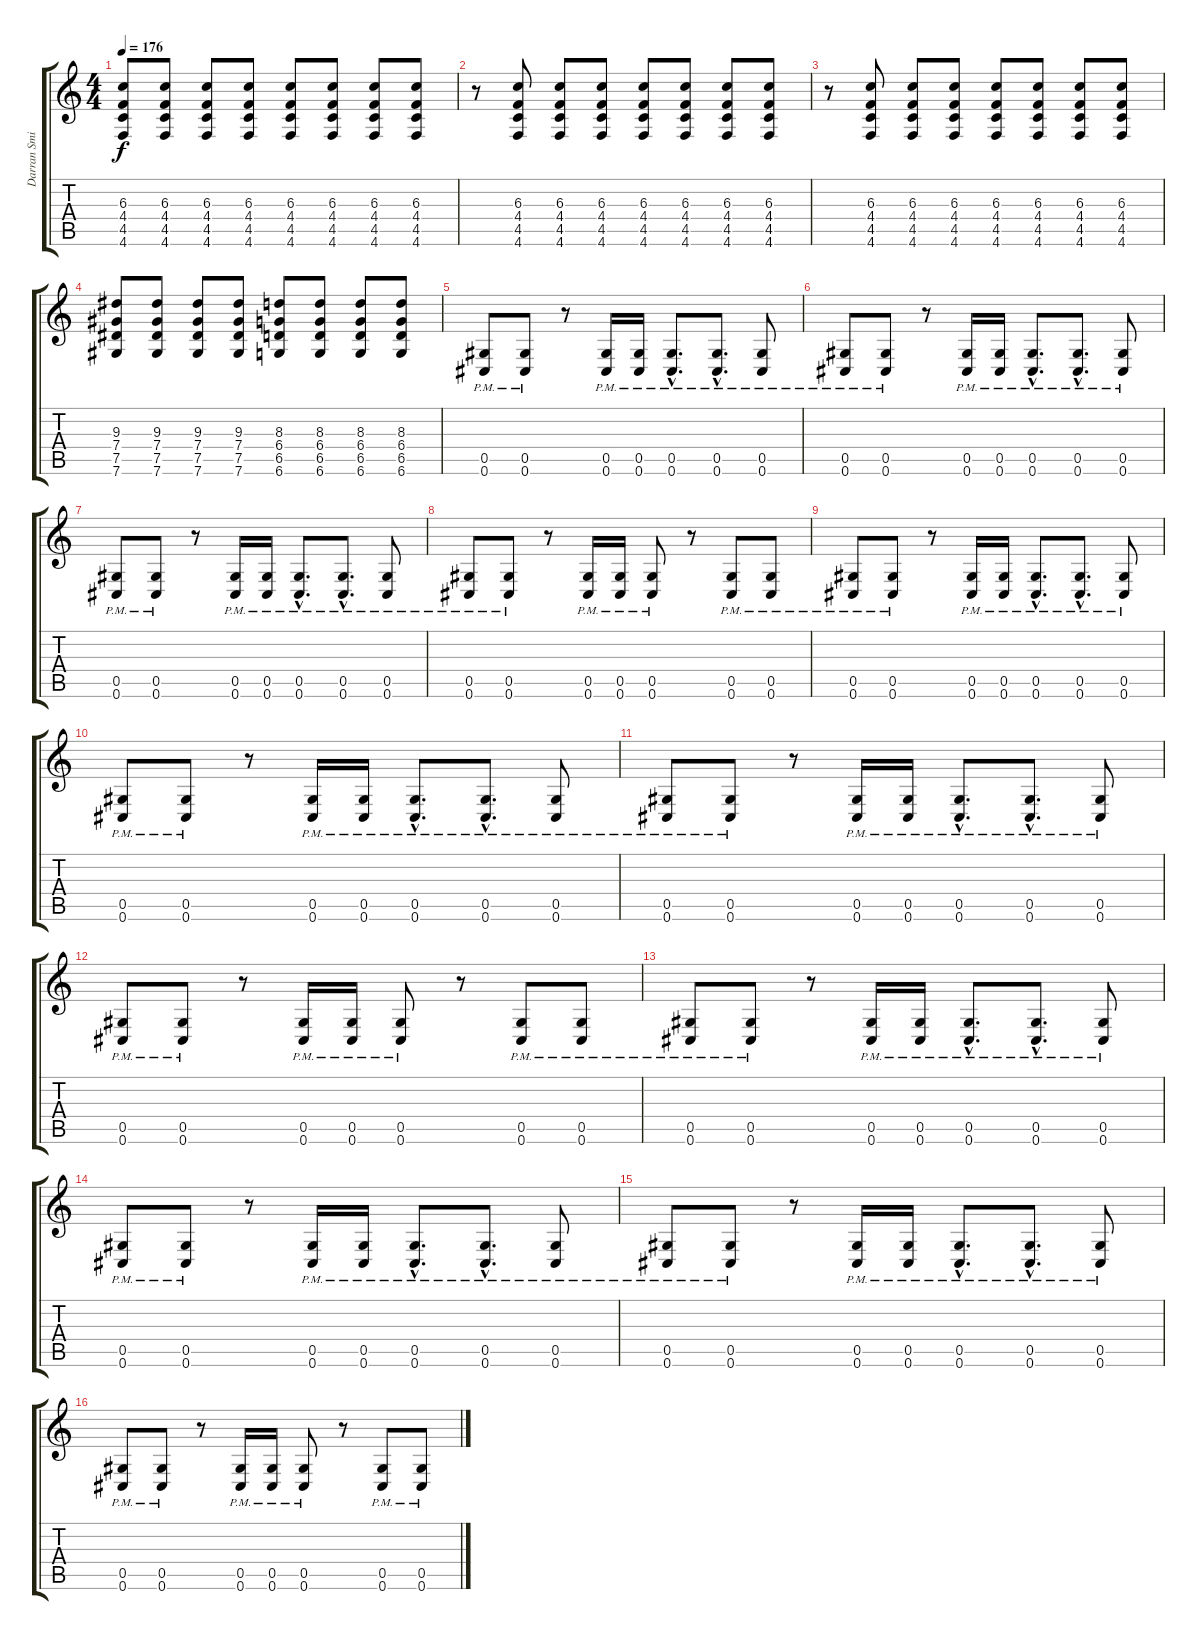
\track ("Darran Smith (guitar)" "Darran Smi") {instrument distortionguitar}
\staff {score tabs}
\tuning (Eb4 Bb3 Gb3 Db3 Ab2 Db2) {hide}
\ts (4 4)
\tempo 176
\clef g2
\ks c
(6.3 4.4 4.5 4.6).8{dy f} (6.3 4.4 4.5 4.6).8 (6.3 4.4 4.5 4.6).8 (6.3 4.4 4.5 4.6).8 (6.3 4.4 4.5 4.6).8 (6.3 4.4 4.5 4.6).8 (6.3 4.4 4.5 4.6).8 (6.3 4.4 4.5 4.6).8 |
r.8 (6.3 4.4 4.5 4.6).8 (6.3 4.4 4.5 4.6).8 (6.3 4.4 4.5 4.6).8 (6.3 4.4 4.5 4.6).8 (6.3 4.4 4.5 4.6).8 (6.3 4.4 4.5 4.6).8 (6.3 4.4 4.5 4.6).8 |
r.8 (6.3 4.4 4.5 4.6).8 (6.3 4.4 4.5 4.6).8 (6.3 4.4 4.5 4.6).8 (6.3 4.4 4.5 4.6).8 (6.3 4.4 4.5 4.6).8 (6.3 4.4 4.5 4.6).8 (6.3 4.4 4.5 4.6).8 |
(9.3 7.4 7.5 7.6).8 (9.3 7.4 7.5 7.6).8 (9.3 7.4 7.5 7.6).8 (9.3 7.4 7.5 7.6).8 (8.3 6.4 6.5 6.6).8 (8.3 6.4 6.5 6.6).8 (8.3 6.4 6.5 6.6).8 (8.3 6.4 6.5 6.6).8 |
(0.5{pm} 0.6{pm}).8 (0.5{pm} 0.6{pm}).8 r.8 (0.5{pm} 0.6{pm}).16 (0.5{pm} 0.6{pm}).16 (0.5{hac pm} 0.6{hac pm}).8{d} (0.5{hac pm} 0.6{hac pm}).8{d} (0.5{pm} 0.6{pm}).8 |
(0.5{pm} 0.6{pm}).8 (0.5{pm} 0.6{pm}).8 r.8 (0.5{pm} 0.6{pm}).16 (0.5{pm} 0.6{pm}).16 (0.5{hac pm} 0.6{hac pm}).8{d} (0.5{hac pm} 0.6{hac pm}).8{d} (0.5{pm} 0.6{pm}).8 |
(0.5{pm} 0.6{pm}).8 (0.5{pm} 0.6{pm}).8 r.8 (0.5{pm} 0.6{pm}).16 (0.5{pm} 0.6{pm}).16 (0.5{hac pm} 0.6{hac pm}).8{d} (0.5{hac pm} 0.6{hac pm}).8{d} (0.5{pm} 0.6{pm}).8 |
(0.5{pm} 0.6{pm}).8 (0.5{pm} 0.6{pm}).8 r.8 (0.5{pm} 0.6{pm}).16 (0.5{pm} 0.6{pm}).16 (0.5{pm} 0.6{pm}).8 r.8 (0.5{pm} 0.6{pm}).8 (0.5{pm} 0.6{pm}).8 |
(0.5{pm} 0.6{pm}).8 (0.5{pm} 0.6{pm}).8 r.8 (0.5{pm} 0.6{pm}).16 (0.5{pm} 0.6{pm}).16 (0.5{hac pm} 0.6{hac pm}).8{d} (0.5{hac pm} 0.6{hac pm}).8{d} (0.5{pm} 0.6{pm}).8 |
(0.5{pm} 0.6{pm}).8 (0.5{pm} 0.6{pm}).8 r.8 (0.5{pm} 0.6{pm}).16 (0.5{pm} 0.6{pm}).16 (0.5{hac pm} 0.6{hac pm}).8{d} (0.5{hac pm} 0.6{hac pm}).8{d} (0.5{pm} 0.6{pm}).8 |
(0.5{pm} 0.6{pm}).8 (0.5{pm} 0.6{pm}).8 r.8 (0.5{pm} 0.6{pm}).16 (0.5{pm} 0.6{pm}).16 (0.5{hac pm} 0.6{hac pm}).8{d} (0.5{hac pm} 0.6{hac pm}).8{d} (0.5{pm} 0.6{pm}).8 |
(0.5{pm} 0.6{pm}).8 (0.5{pm} 0.6{pm}).8 r.8 (0.5{pm} 0.6{pm}).16 (0.5{pm} 0.6{pm}).16 (0.5{pm} 0.6{pm}).8 r.8 (0.5{pm} 0.6{pm}).8 (0.5{pm} 0.6{pm}).8 |
(0.5{pm} 0.6{pm}).8 (0.5{pm} 0.6{pm}).8 r.8 (0.5{pm} 0.6{pm}).16 (0.5{pm} 0.6{pm}).16 (0.5{hac pm} 0.6{hac pm}).8{d} (0.5{hac pm} 0.6{hac pm}).8{d} (0.5{pm} 0.6{pm}).8 |
(0.5{pm} 0.6{pm}).8 (0.5{pm} 0.6{pm}).8 r.8 (0.5{pm} 0.6{pm}).16 (0.5{pm} 0.6{pm}).16 (0.5{hac pm} 0.6{hac pm}).8{d} (0.5{hac pm} 0.6{hac pm}).8{d} (0.5{pm} 0.6{pm}).8 |
(0.5{pm} 0.6{pm}).8 (0.5{pm} 0.6{pm}).8 r.8 (0.5{pm} 0.6{pm}).16 (0.5{pm} 0.6{pm}).16 (0.5{hac pm} 0.6{hac pm}).8{d} (0.5{hac pm} 0.6{hac pm}).8{d} (0.5{pm} 0.6{pm}).8 |
(0.5{pm} 0.6{pm}).8 (0.5{pm} 0.6{pm}).8 r.8 (0.5{pm} 0.6{pm}).16 (0.5{pm} 0.6{pm}).16 (0.5{pm} 0.6{pm}).8 r.8 (0.5{pm} 0.6{pm}).8 (0.5{pm} 0.6{pm}).8
